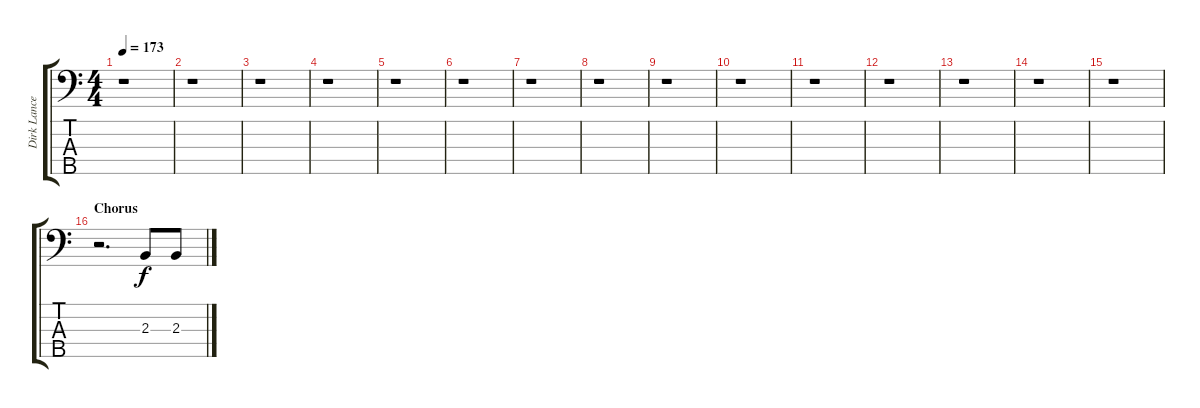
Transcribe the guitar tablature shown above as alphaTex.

\track ("Dirk Lance-Bass effects" "Dirk Lance") {instrument fretlessbass}
\staff {score tabs}
\tuning (G2 D2 A1 E1 B0) {hide}
\ts (4 4)
\tempo 173
\clef f4
\ks c
r.1{dy f} |
r.1 |
r.1 |
r.1 |
r.1 |
r.1 |
r.1 |
r.1 |
r.1 |
r.1 |
r.1 |
r.1 |
r.1 |
r.1 |
r.1 |
\section ("" "Chorus")
r.2{d} 2.3.8 2.3.8
